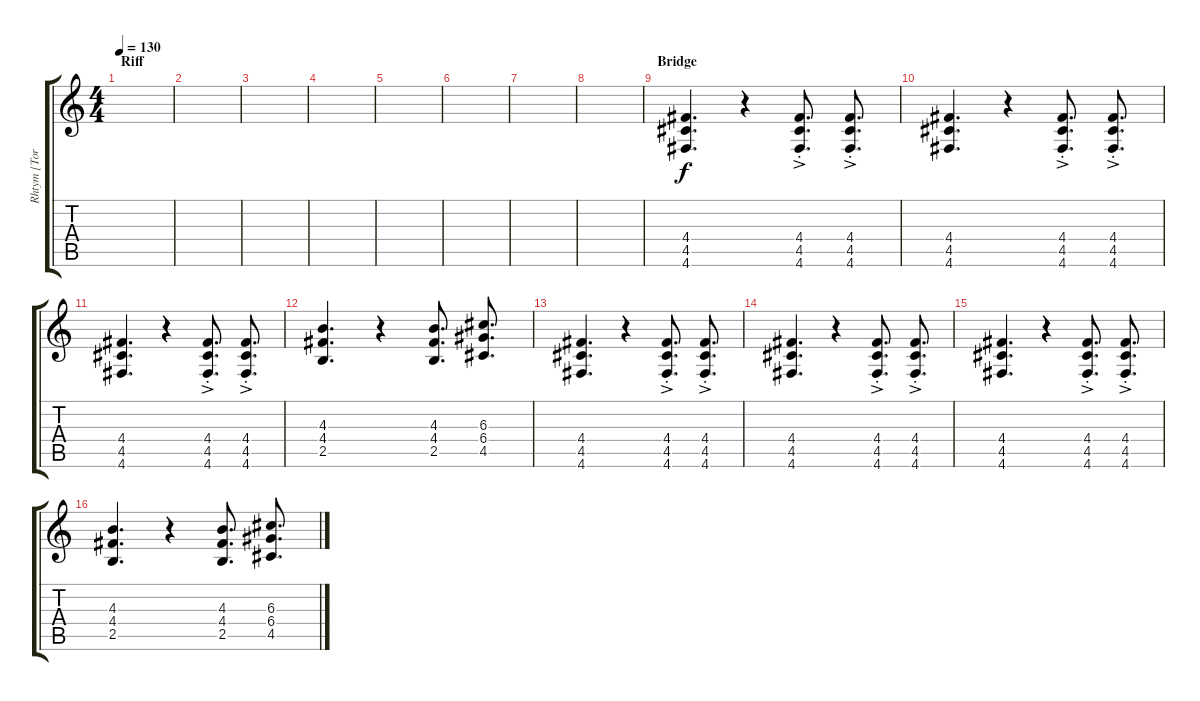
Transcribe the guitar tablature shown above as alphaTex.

\track ("Rhtym [Toru]" "Rhtym [Tor") {instrument overdrivenguitar}
\staff {score tabs}
\tuning (E4 B3 G3 D3 A2 D2) {hide}
\ts (4 4)
\section ("" "Riff")
\tempo 130
\clef g2
\ks c
|
|
|
|
|
|
|
|
\section ("" "Bridge")
(4.4 4.5 4.6).4{d} r.4 (4.4{ac st} 4.5{ac st} 4.6{ac st}).8{d} (4.4{ac st} 4.5{ac st} 4.6{ac st}).8{d} |
(4.4 4.5 4.6).4{d} r.4 (4.4{ac st} 4.5{ac st} 4.6{ac st}).8{d} (4.4{ac st} 4.5{ac st} 4.6{ac st}).8{d} |
(4.4 4.5 4.6).4{d} r.4 (4.4{ac st} 4.5{ac st} 4.6{ac st}).8{d} (4.4{ac st} 4.5{ac st} 4.6{ac st}).8{d} |
(4.3 4.4 2.5).4{d} r.4 (4.3 4.4 2.5).8{d} (6.3 6.4 4.5).8{d} |
(4.4 4.5 4.6).4{d} r.4 (4.4{ac st} 4.5{ac st} 4.6{ac st}).8{d} (4.4{ac st} 4.5{ac st} 4.6{ac st}).8{d} |
(4.4 4.5 4.6).4{d} r.4 (4.4{ac st} 4.5{ac st} 4.6{ac st}).8{d} (4.4{ac st} 4.5{ac st} 4.6{ac st}).8{d} |
(4.4 4.5 4.6).4{d} r.4 (4.4{ac st} 4.5{ac st} 4.6{ac st}).8{d} (4.4{ac st} 4.5{ac st} 4.6{ac st}).8{d} |
(4.3 4.4 2.5).4{d} r.4 (4.3 4.4 2.5).8{d} (6.3 6.4 4.5).8{d}
